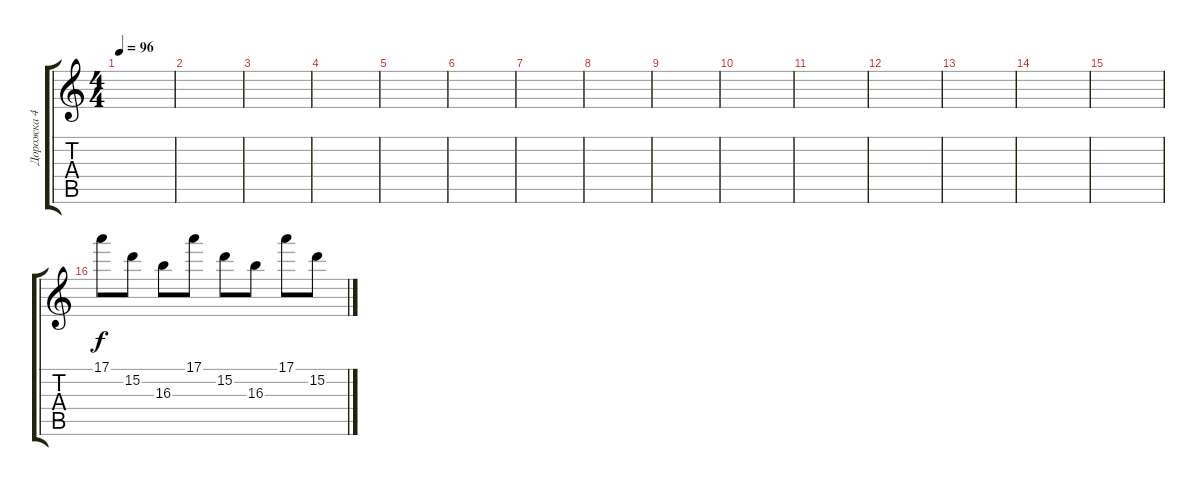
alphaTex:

\track ("Дорожка 4" "Дорожка 4") {solo instrument acousticguitarsteel}
\staff {score tabs}
\tuning (E4 B3 G3 D3 A2 E2) {hide}
\ts (4 4)
\tempo 96
\clef g2
\ks c
|
|
|
|
|
|
|
|
|
|
|
|
|
|
|
17.1.8 15.2.8 16.3.8 17.1.8 15.2.8 16.3.8 17.1.8 15.2.8
